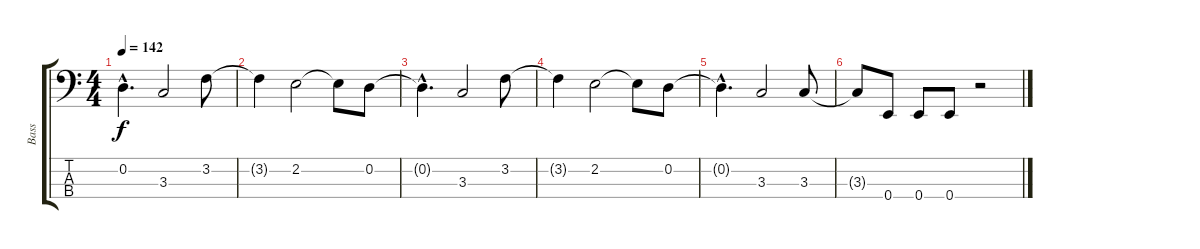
\track ("Bass" "Bass") {instrument electricbasspick}
\staff {score tabs}
\tuning (G2 D2 A1 E1) {hide}
\ts (4 4)
\tempo 142
\clef f4
\ks c
0.2{hac t}.4{d dy f} 3.3.2 3.2.8 |
3.2{t}.4 2.2.2 2.2{t}.8 0.2.8 |
0.2{hac t}.4{d} 3.3.2 3.2.8 |
3.2{t}.4 2.2.2 2.2{t}.8 0.2.8 |
0.2{hac t}.4{d} 3.3.2 3.3.8 |
3.3{t}.8 0.4.8 0.4.8 0.4.8 r.2
